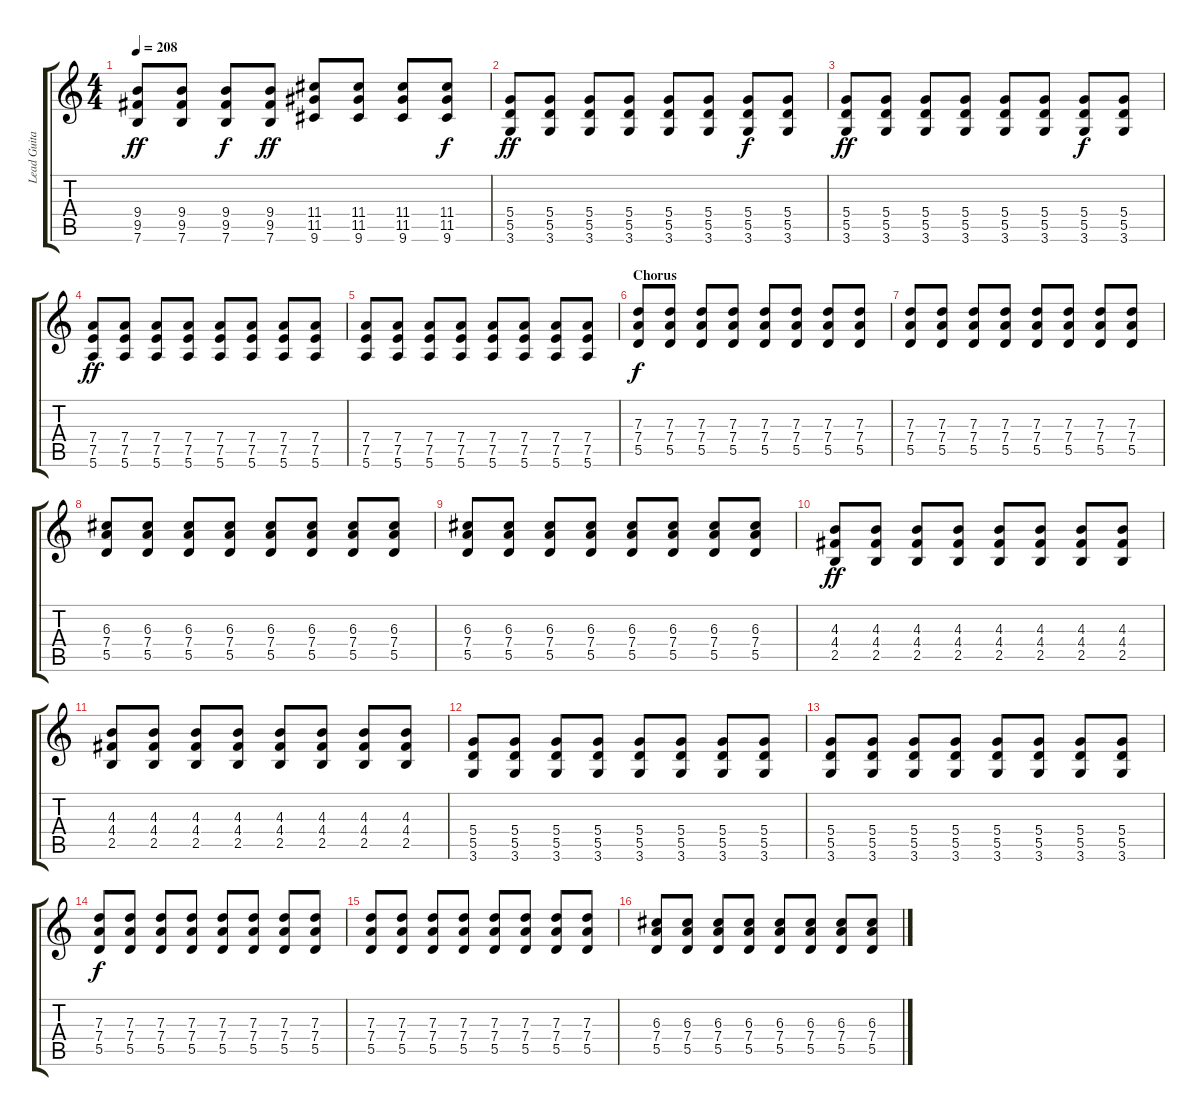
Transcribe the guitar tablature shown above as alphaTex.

\track ("Lead Guitar" "Lead Guita") {instrument distortionguitar}
\staff {score tabs}
\tuning (E4 B3 G3 D3 A2 E2) {hide}
\ts (4 4)
\tempo 208
\clef g2
\ks c
(9.4 9.5 7.6).8{dy ff} (9.4 9.5 7.6).8 (9.4 9.5 7.6).8{dy f} (9.4 9.5 7.6).8{dy ff} (11.4 11.5 9.6).8 (11.4 11.5 9.6).8 (11.4 11.5 9.6).8 (11.4 11.5 9.6).8{dy f} |
(5.4 5.5 3.6).8{dy ff} (5.4 5.5 3.6).8 (5.4 5.5 3.6).8 (5.4 5.5 3.6).8 (5.4 5.5 3.6).8 (5.4 5.5 3.6).8 (5.4 5.5 3.6).8{dy f} (5.4 5.5 3.6).8 |
(5.4 5.5 3.6).8{dy ff} (5.4 5.5 3.6).8 (5.4 5.5 3.6).8 (5.4 5.5 3.6).8 (5.4 5.5 3.6).8 (5.4 5.5 3.6).8 (5.4 5.5 3.6).8{dy f} (5.4 5.5 3.6).8 |
(7.4 7.5 5.6).8{dy ff} (7.4 7.5 5.6).8 (7.4 7.5 5.6).8 (7.4 7.5 5.6).8 (7.4 7.5 5.6).8 (7.4 7.5 5.6).8 (7.4 7.5 5.6).8 (7.4 7.5 5.6).8 |
(7.4 7.5 5.6).8 (7.4 7.5 5.6).8 (7.4 7.5 5.6).8 (7.4 7.5 5.6).8 (7.4 7.5 5.6).8 (7.4 7.5 5.6).8 (7.4 7.5 5.6).8 (7.4 7.5 5.6).8 |
\section ("" "Chorus")
(7.3 7.4 5.5).8{dy f} (7.3 7.4 5.5).8 (7.3 7.4 5.5).8 (7.3 7.4 5.5).8 (7.3 7.4 5.5).8 (7.3 7.4 5.5).8 (7.3 7.4 5.5).8 (7.3 7.4 5.5).8 |
(7.3 7.4 5.5).8 (7.3 7.4 5.5).8 (7.3 7.4 5.5).8 (7.3 7.4 5.5).8 (7.3 7.4 5.5).8 (7.3 7.4 5.5).8 (7.3 7.4 5.5).8 (7.3 7.4 5.5).8 |
(6.3 7.4 5.5).8 (6.3 7.4 5.5).8 (6.3 7.4 5.5).8 (6.3 7.4 5.5).8 (6.3 7.4 5.5).8 (6.3 7.4 5.5).8 (6.3 7.4 5.5).8 (6.3 7.4 5.5).8 |
(6.3 7.4 5.5).8 (6.3 7.4 5.5).8 (6.3 7.4 5.5).8 (6.3 7.4 5.5).8 (6.3 7.4 5.5).8 (6.3 7.4 5.5).8 (6.3 7.4 5.5).8 (6.3 7.4 5.5).8 |
(4.3 4.4 2.5).8{dy ff} (4.3 4.4 2.5).8 (4.3 4.4 2.5).8 (4.3 4.4 2.5).8 (4.3 4.4 2.5).8 (4.3 4.4 2.5).8 (4.3 4.4 2.5).8 (4.3 4.4 2.5).8 |
(4.3 4.4 2.5).8 (4.3 4.4 2.5).8 (4.3 4.4 2.5).8 (4.3 4.4 2.5).8 (4.3 4.4 2.5).8 (4.3 4.4 2.5).8 (4.3 4.4 2.5).8 (4.3 4.4 2.5).8 |
(5.4 5.5 3.6).8 (5.4 5.5 3.6).8 (5.4 5.5 3.6).8 (5.4 5.5 3.6).8 (5.4 5.5 3.6).8 (5.4 5.5 3.6).8 (5.4 5.5 3.6).8 (5.4 5.5 3.6).8 |
(5.4 5.5 3.6).8 (5.4 5.5 3.6).8 (5.4 5.5 3.6).8 (5.4 5.5 3.6).8 (5.4 5.5 3.6).8 (5.4 5.5 3.6).8 (5.4 5.5 3.6).8 (5.4 5.5 3.6).8 |
(7.3 7.4 5.5).8{dy f} (7.3 7.4 5.5).8 (7.3 7.4 5.5).8 (7.3 7.4 5.5).8 (7.3 7.4 5.5).8 (7.3 7.4 5.5).8 (7.3 7.4 5.5).8 (7.3 7.4 5.5).8 |
(7.3 7.4 5.5).8 (7.3 7.4 5.5).8 (7.3 7.4 5.5).8 (7.3 7.4 5.5).8 (7.3 7.4 5.5).8 (7.3 7.4 5.5).8 (7.3 7.4 5.5).8 (7.3 7.4 5.5).8 |
(6.3 7.4 5.5).8 (6.3 7.4 5.5).8 (6.3 7.4 5.5).8 (6.3 7.4 5.5).8 (6.3 7.4 5.5).8 (6.3 7.4 5.5).8 (6.3 7.4 5.5).8 (6.3 7.4 5.5).8
